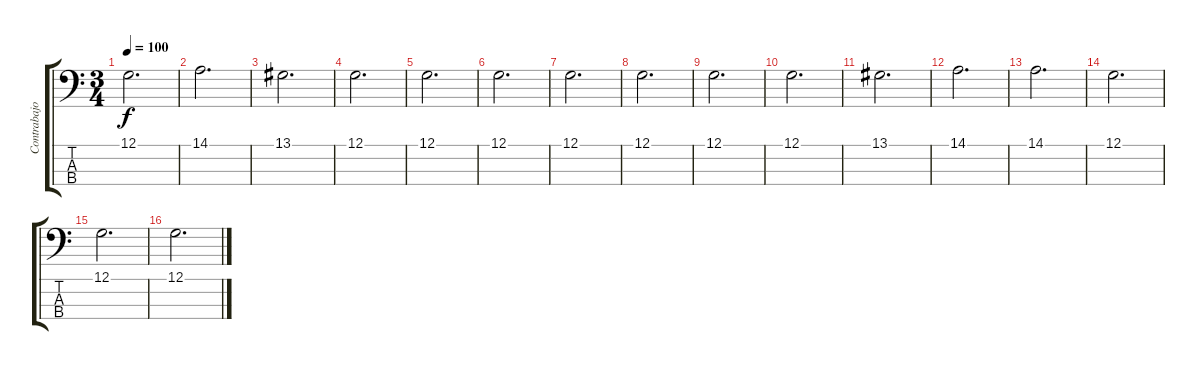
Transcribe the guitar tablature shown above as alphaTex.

\track ("Contrabajo" "Contrabajo") {instrument contrabass}
\staff {score tabs}
\tuning (G1 D1 A0 E0) {hide}
\ts (3 4)
\tempo 100
\clef f4
\ks c
12.1.2{d dy f} |
14.1.2{d} |
13.1.2{d} |
12.1.2{d} |
12.1.2{d} |
12.1.2{d} |
12.1.2{d} |
12.1.2{d} |
12.1.2{d} |
12.1.2{d} |
13.1.2{d} |
14.1.2{d} |
14.1.2{d} |
12.1.2{d} |
12.1.2{d} |
12.1.2{d}
